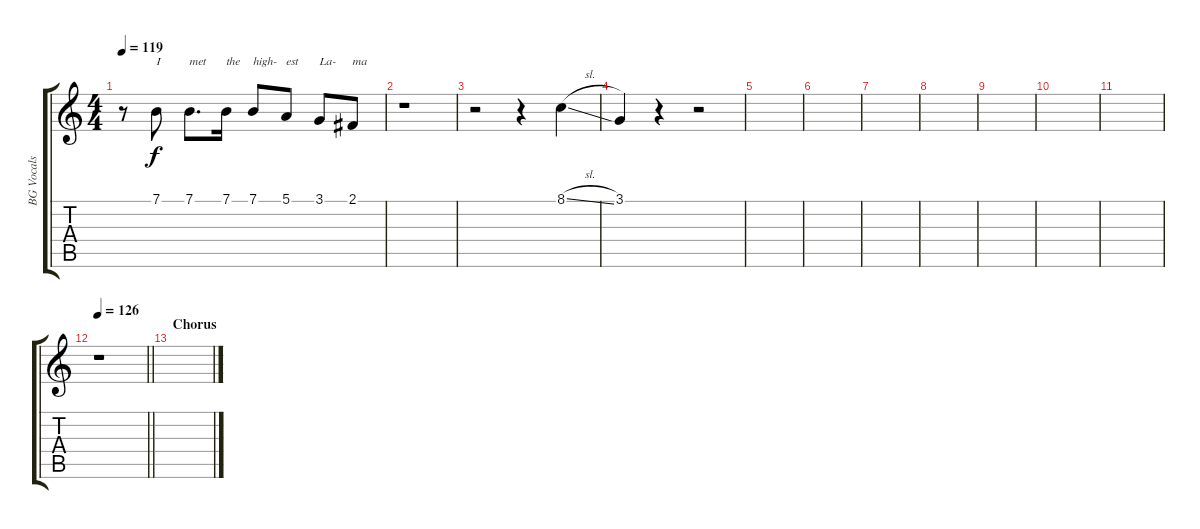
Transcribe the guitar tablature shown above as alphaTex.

\track ("BG Vocals" "BG Vocals") {instrument lead6voice}
\staff {score tabs}
\tuning (E4 B3 G3 D3 A2 E2) {hide}
\ts (4 4)
\tempo 119
\clef g2
\ks c
r.8{dy mp} 7.1.8{txt "I" dy f} 7.1.8{d txt "met"} 7.1.16{txt "the"} 7.1.8{txt "high-"} 5.1.8{txt "est"} 3.1.8{txt "La-"} 2.1.8{txt "ma"} |
r.1 |
r.2 r.4 8.1{sl}.4 |
3.1.4 r.4 r.2 |
|
|
|
|
|
|
|
\tempo 126
\barLineRight lightlight
r.1 |
\section ("" "Chorus")
